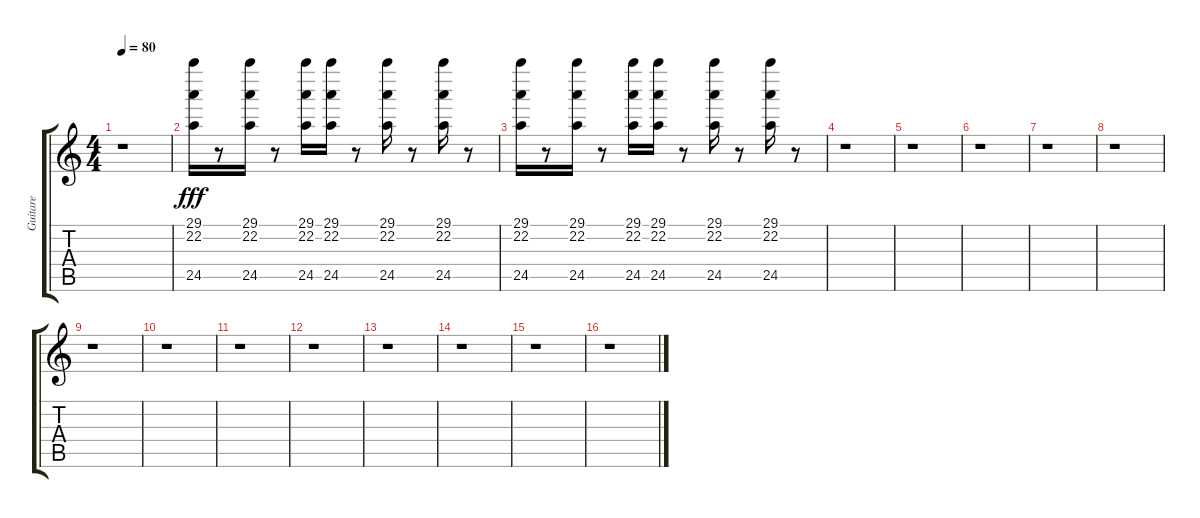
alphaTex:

\track ("Guitare" "Guitare") {instrument electricguitarclean}
\staff {score tabs}
\tuning (E4 B3 G3 D3 A2 E2) {hide}
\ts (4 4)
\tempo 80
\clef g2
\ks c
r.1{dy fff} |
(29.1 22.2 24.5).16 r.8 (29.1 22.2 24.5).16 r.8 (29.1 22.2 24.5).16 (29.1 22.2 24.5).16 r.8 (29.1 22.2 24.5).16 r.8 (29.1 22.2 24.5).16 r.8 |
(29.1 22.2 24.5).16 r.8 (29.1 22.2 24.5).16 r.8 (29.1 22.2 24.5).16 (29.1 22.2 24.5).16 r.8 (29.1 22.2 24.5).16 r.8 (29.1 22.2 24.5).16 r.8 |
r.1 |
r.1 |
r.1 |
r.1 |
r.1 |
r.1 |
r.1 |
r.1 |
r.1 |
r.1 |
r.1 |
r.1 |
r.1
